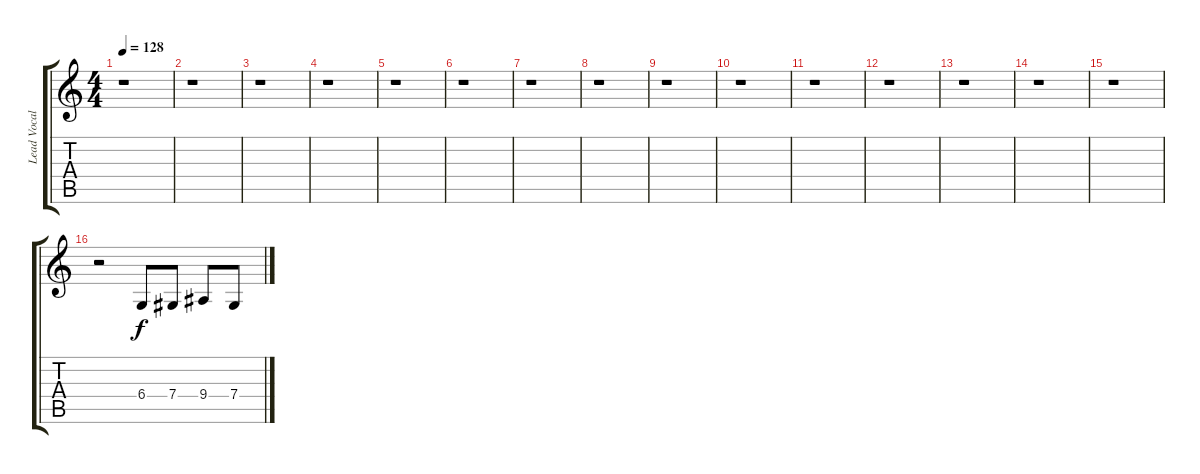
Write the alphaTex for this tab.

\track ("Lead Vocal" "Lead Vocal") {instrument voiceoohs}
\staff {score tabs}
\tuning (Eb4 Bb3 Gb3 Db3 Ab2 Eb2) {hide}
\ts (4 4)
\tempo 128
\clef g2
\ks c
r.1{dy f} |
r.1 |
r.1 |
r.1 |
r.1 |
r.1 |
r.1 |
r.1 |
r.1 |
r.1 |
r.1 |
r.1 |
r.1 |
r.1 |
r.1 |
r.2 6.4.8 7.4.8 9.4.8 7.4.8
